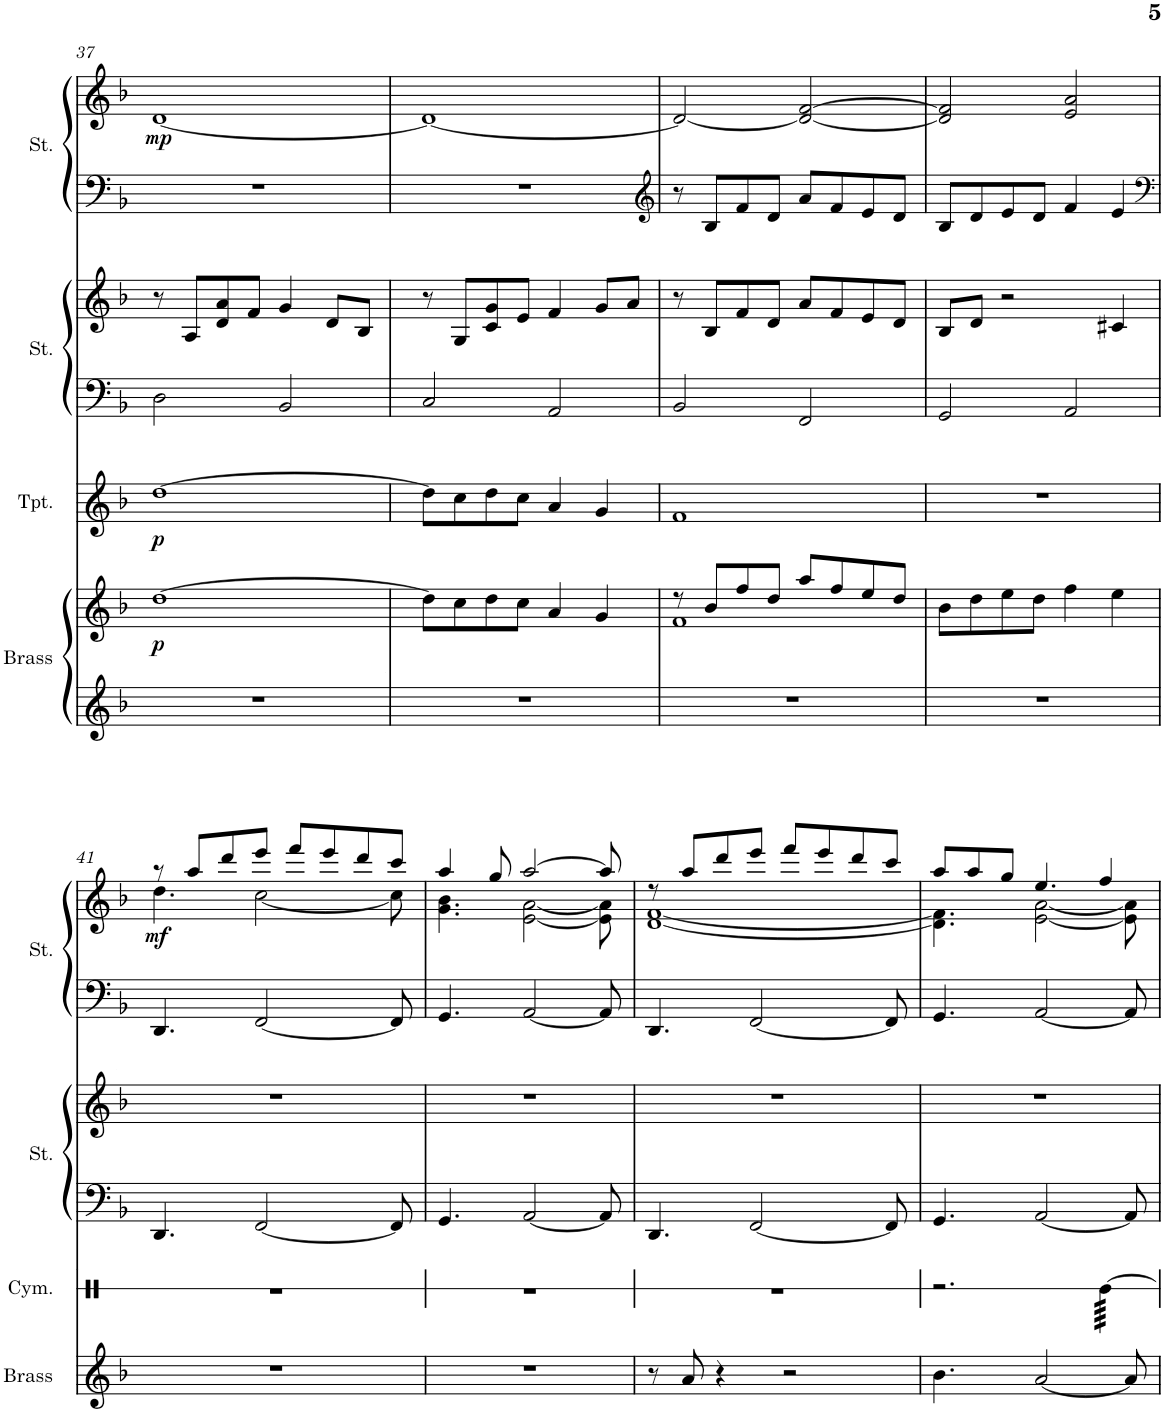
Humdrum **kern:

**kern	**dynam	**kern	**dynam	**kern	**kern	**kern	**kern	**dynam
*part4	*part4	*part3	*part3	*part2	*part2	*part1	*part1	*part1
*staff6	*staff6	*staff5	*staff5	*staff4	*staff3	*staff2	*staff1	*staff1/2
*I"Brass	*	*I"Trumpet	*	*I"Strings	*	*I"Strings	*	*
*I'Brass	*	*I'Tpt.	*	*I'St.	*	*I'St.	*	*
!!LO:PB:g=z
*clefG2	*	*clefG2	*	*clefF4	*clefG2	*clefF4	*clefG2	*
*Trd7c12	*	*	*	*	*	*	*	*
*k[b-]	*	*k[b-]	*	*k[b-]	*k[b-]	*k[b-]	*k[b-]	*
*M4/4	*	*M4/4	*	*M4/4	*M4/4	*M4/4	*M4/4	*
=37	=37	=37	=37	=37	=37	=37	=37	=37
!	!LO:DY:b	!	!LO:DY:b	!	!	!	!	!LO:DY:b
[1dd	p	[1dd	p	2D\	8r	1r	[1d	mp
.	.	.	.	.	8A/L	.	.	.
.	.	.	.	.	8d/ 8a/	.	.	.
.	.	.	.	.	8f/J	.	.	.
.	.	.	.	2BB-/	4g/	.	.	.
.	.	.	.	.	8d/L	.	.	.
.	.	.	.	.	8B-/J	.	.	.
=38	=38	=38	=38	=38	=38	=38	=38	=38
8dd\L]	.	8dd\L]	.	2C/	8r	1r	1d_	.
8cc\	.	8cc\	.	.	8G/L	.	.	.
8dd\	.	8dd\	.	.	8c/ 8g/	.	.	.
8cc\J	.	8cc\J	.	.	8e/J	.	.	.
4a/	.	4a/	.	2AA/	4f/	.	.	.
4g/	.	4g/	.	.	8g/L	.	.	.
.	.	.	.	.	8a/J	.	.	.
=39	=39	=39	=39	=39	=39	=39	=39	=39
*	*	*	*	*	*	*clefG2	*	*
*^	*	*	*	*	*	*	*	*
8r	1f	.	1f	.	2BB-/	8r	8r	2d/_	.
8b-/L	.	.	.	.	.	8B-/L	8B-/L	.	.
8ff/	.	.	.	.	.	8f/	8f/	.	.
8dd/J	.	.	.	.	.	8d/J	8d/J	.	.
8aa/L	.	.	.	.	2FF/	8a/L	8a/L	2d/_ [2f/	.
8ff/	.	.	.	.	.	8f/	8f/	.	.
8ee/	.	.	.	.	.	8e/	8e/	.	.
8dd/J	.	.	.	.	.	8d/J	8d/J	.	.
*v	*v	*	*	*	*	*	*	*	*
=40	=40	=40	=40	=40	=40	=40	=40	=40
8b-\L	.	1r	.	2GG/	8B-/L	8B-/L	2d/] 2f/]	.
8dd\	.	.	.	.	8d/J	8d/	.	.
8ee\	.	.	.	.	2r	8e/	.	.
8dd\J	.	.	.	.	.	8d/J	.	.
4ff\	.	.	.	2AA/	.	4f/	2e/ 2a/	.
4ee\	.	.	.	.	4c#X/	4e/	.	.
!!LO:LB:g=z
=41	=41	=41	=41	=41	=41	=41	=41	=41
*	*	*	*	*	*	*clefF4	*	*
*	*	*	*	*	*	*	*^	*
!	!	!	!	!	!LO:TX:a:t=.	!	!	!	!
!	!	!	!	!	!	!	!	!	!LO:DY:b
1r	.	1r	.	4.DD/	1r	4.DD/	8r	4.dd\	mf
.	.	.	.	.	.	.	8aa/L	.	.
.	.	.	.	.	.	.	8ddd/	.	.
.	.	.	.	[2FF/	.	[2FF/	8eee/J	[2cc\	.
.	.	.	.	.	.	.	8fff/L	.	.
.	.	.	.	.	.	.	8eee/	.	.
.	.	.	.	.	.	.	8ddd/	.	.
.	.	.	.	8FF/]	.	8FF/]	8ccc/J	8cc\]	.
=42	=42	=42	=42	=42	=42	=42	=42	=42	=42
1r	.	1r	.	4.GG/	1r	4.GG/	4aa/	4.g\ 4.b-\	.
.	.	.	.	.	.	.	8gg/	.	.
.	.	.	.	[2AA/	.	[2AA/	[2aa/	[2e\ [2a\	.
.	.	.	.	8AA/]	.	8AA/]	8aa/]	8e\] 8a\]	.
=43	=43	=43	=43	=43	=43	=43	=43	=43	=43
8r	.	1r	.	4.DD/	1r	4.DD/	8r	[1d [1f	.
8a/	.	.	.	.	.	.	8aa/L	.	.
4r	.	.	.	.	.	.	8ddd/	.	.
.	.	.	.	[2FF/	.	[2FF/	8eee/J	.	.
2r	.	.	.	.	.	.	8fff/L	.	.
.	.	.	.	.	.	.	8eee/	.	.
.	.	.	.	.	.	.	8ddd/	.	.
.	.	.	.	8FF/]	.	8FF/]	8ccc/J	.	.
=44	=44	=44	=44	=44	=44	=44	=44	=44	=44
4.b-\	.	1r	.	4.GG/	1r	4.GG/	8aa/L	4.d\] 4.f\]	.
.	.	.	.	.	.	.	8aa/	.	.
.	.	.	.	.	.	.	8gg/J	.	.
[2a/	.	.	.	[2AA/	.	[2AA/	4.ee/	[2e\ [2a\	.
.	.	.	.	.	.	.	4ff/	.	.
8a/]	.	.	.	8AA/]	.	8AA/]	.	8e\] 8a\]	.
*	*	*	*	*	*	*	*v	*v	*
=	=	=	=	=	=	=	=	=
*-	*-	*-	*-	*-	*-	*-	*-	*-
